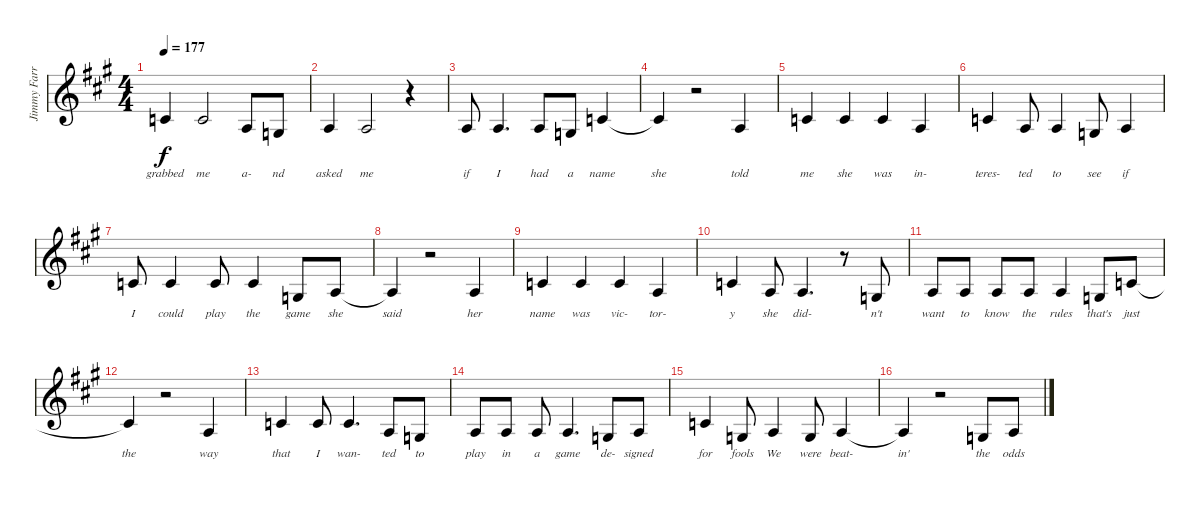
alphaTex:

\track ("Jimmy Farrar Vocals" "Jimmy Farr") {instrument lead2sawtooth}
\staff {score}
\tuning (E4 B3 G3 D3 A2 E2) {hide}
\ts (4 4)
\tempo 177
\clef g2
\ks a
1.2.4{lyrics (0 "grabbed") lyrics (1 "") lyrics (2 "") lyrics (3 "") lyrics (4 "") dy f} 1.2.2{lyrics (0 "me") lyrics (1 "") lyrics (2 "") lyrics (3 "") lyrics (4 "")} 2.3.8{lyrics (0 "a-") lyrics (1 "") lyrics (2 "") lyrics (3 "") lyrics (4 "")} 0.3.8{lyrics (0 "nd") lyrics (1 "") lyrics (2 "") lyrics (3 "") lyrics (4 "")} |
2.3.4{lyrics (0 "asked") lyrics (1 "") lyrics (2 "") lyrics (3 "") lyrics (4 "")} 2.3.2{lyrics (0 "me") lyrics (1 "") lyrics (2 "") lyrics (3 "") lyrics (4 "")} r.4 |
2.3.8{lyrics (0 "if") lyrics (1 "") lyrics (2 "") lyrics (3 "") lyrics (4 "")} 2.3.4{d lyrics (0 "I") lyrics (1 "") lyrics (2 "") lyrics (3 "") lyrics (4 "")} 2.3.8{lyrics (0 "had") lyrics (1 "") lyrics (2 "") lyrics (3 "") lyrics (4 "")} 0.3.8{lyrics (0 "a") lyrics (1 "") lyrics (2 "") lyrics (3 "") lyrics (4 "")} 1.2.4{lyrics (0 "name") lyrics (1 "") lyrics (2 "") lyrics (3 "") lyrics (4 "")} |
1.2{t}.4{lyrics (0 "she") lyrics (1 "") lyrics (2 "") lyrics (3 "") lyrics (4 "")} r.2 2.3.4{lyrics (0 "told") lyrics (1 "") lyrics (2 "") lyrics (3 "") lyrics (4 "")} |
1.2.4{lyrics (0 "me") lyrics (1 "") lyrics (2 "") lyrics (3 "") lyrics (4 "")} 1.2.4{lyrics (0 "she") lyrics (1 "") lyrics (2 "") lyrics (3 "") lyrics (4 "")} 1.2.4{lyrics (0 "was") lyrics (1 "") lyrics (2 "") lyrics (3 "") lyrics (4 "")} 2.3.4{lyrics (0 "in-") lyrics (1 "") lyrics (2 "") lyrics (3 "") lyrics (4 "")} |
1.2.4{lyrics (0 "teres-") lyrics (1 "") lyrics (2 "") lyrics (3 "") lyrics (4 "")} 2.3.8{lyrics (0 "ted") lyrics (1 "") lyrics (2 "") lyrics (3 "") lyrics (4 "")} 2.3.4{lyrics (0 "to") lyrics (1 "") lyrics (2 "") lyrics (3 "") lyrics (4 "")} 0.3.8{lyrics (0 "see") lyrics (1 "") lyrics (2 "") lyrics (3 "") lyrics (4 "")} 2.3.4{lyrics (0 "if") lyrics (1 "") lyrics (2 "") lyrics (3 "") lyrics (4 "")} |
1.2.8{lyrics (0 "I") lyrics (1 "") lyrics (2 "") lyrics (3 "") lyrics (4 "")} 1.2.4{lyrics (0 "could") lyrics (1 "") lyrics (2 "") lyrics (3 "") lyrics (4 "")} 1.2.8{lyrics (0 "play") lyrics (1 "") lyrics (2 "") lyrics (3 "") lyrics (4 "")} 1.2.4{lyrics (0 "the") lyrics (1 "") lyrics (2 "") lyrics (3 "") lyrics (4 "")} 0.3.8{lyrics (0 "game") lyrics (1 "") lyrics (2 "") lyrics (3 "") lyrics (4 "")} 2.3.8{lyrics (0 "she") lyrics (1 "") lyrics (2 "") lyrics (3 "") lyrics (4 "")} |
2.3{t}.4{lyrics (0 "said") lyrics (1 "") lyrics (2 "") lyrics (3 "") lyrics (4 "")} r.2 2.3.4{lyrics (0 "her") lyrics (1 "") lyrics (2 "") lyrics (3 "") lyrics (4 "")} |
1.2.4{lyrics (0 "name") lyrics (1 "") lyrics (2 "") lyrics (3 "") lyrics (4 "")} 1.2.4{lyrics (0 "was") lyrics (1 "") lyrics (2 "") lyrics (3 "") lyrics (4 "")} 1.2.4{lyrics (0 "vic-") lyrics (1 "") lyrics (2 "") lyrics (3 "") lyrics (4 "")} 2.3.4{lyrics (0 "tor-") lyrics (1 "") lyrics (2 "") lyrics (3 "") lyrics (4 "")} |
1.2.4{lyrics (0 "y") lyrics (1 "") lyrics (2 "") lyrics (3 "") lyrics (4 "")} 2.3.8{lyrics (0 "she") lyrics (1 "") lyrics (2 "") lyrics (3 "") lyrics (4 "")} 2.3.4{d lyrics (0 "did-") lyrics (1 "") lyrics (2 "") lyrics (3 "") lyrics (4 "")} r.8 0.3.8{lyrics (0 "n't") lyrics (1 "") lyrics (2 "") lyrics (3 "") lyrics (4 "")} |
2.3.8{lyrics (0 "want") lyrics (1 "") lyrics (2 "") lyrics (3 "") lyrics (4 "")} 2.3.8{lyrics (0 "to") lyrics (1 "") lyrics (2 "") lyrics (3 "") lyrics (4 "")} 2.3.8{lyrics (0 "know") lyrics (1 "") lyrics (2 "") lyrics (3 "") lyrics (4 "")} 2.3.8{lyrics (0 "the") lyrics (1 "") lyrics (2 "") lyrics (3 "") lyrics (4 "")} 2.3.4{lyrics (0 "rules") lyrics (1 "") lyrics (2 "") lyrics (3 "") lyrics (4 "")} 0.3.8{lyrics (0 "that's") lyrics (1 "") lyrics (2 "") lyrics (3 "") lyrics (4 "")} 1.2.8{lyrics (0 "just") lyrics (1 "") lyrics (2 "") lyrics (3 "") lyrics (4 "")} |
1.2{t}.4{lyrics (0 "the") lyrics (1 "") lyrics (2 "") lyrics (3 "") lyrics (4 "")} r.2 2.3.4{lyrics (0 "way") lyrics (1 "") lyrics (2 "") lyrics (3 "") lyrics (4 "")} |
1.2.4{lyrics (0 "that") lyrics (1 "") lyrics (2 "") lyrics (3 "") lyrics (4 "")} 1.2.8{lyrics (0 "I") lyrics (1 "") lyrics (2 "") lyrics (3 "") lyrics (4 "")} 1.2.4{d lyrics (0 "wan-") lyrics (1 "") lyrics (2 "") lyrics (3 "") lyrics (4 "")} 2.3.8{lyrics (0 "ted") lyrics (1 "") lyrics (2 "") lyrics (3 "") lyrics (4 "")} 0.3.8{lyrics (0 "to") lyrics (1 "") lyrics (2 "") lyrics (3 "") lyrics (4 "")} |
2.3.8{lyrics (0 "play") lyrics (1 "") lyrics (2 "") lyrics (3 "") lyrics (4 "")} 2.3.8{lyrics (0 "in") lyrics (1 "") lyrics (2 "") lyrics (3 "") lyrics (4 "")} 2.3.8{lyrics (0 "a") lyrics (1 "") lyrics (2 "") lyrics (3 "") lyrics (4 "")} 2.3.4{d lyrics (0 "game") lyrics (1 "") lyrics (2 "") lyrics (3 "") lyrics (4 "")} 0.3.8{lyrics (0 "de-") lyrics (1 "") lyrics (2 "") lyrics (3 "") lyrics (4 "")} 2.3.8{lyrics (0 "signed") lyrics (1 "") lyrics (2 "") lyrics (3 "") lyrics (4 "")} |
1.2.4{lyrics (0 "for") lyrics (1 "") lyrics (2 "") lyrics (3 "") lyrics (4 "")} 0.3.8{lyrics (0 "fools") lyrics (1 "") lyrics (2 "") lyrics (3 "") lyrics (4 "")} 2.3.4{lyrics (0 "We") lyrics (1 "") lyrics (2 "") lyrics (3 "") lyrics (4 "")} 0.3.8{lyrics (0 "were") lyrics (1 "") lyrics (2 "") lyrics (3 "") lyrics (4 "")} 2.3.4{lyrics (0 "beat-") lyrics (1 "") lyrics (2 "") lyrics (3 "") lyrics (4 "")} |
2.3{t}.4{lyrics (0 "in'") lyrics (1 "") lyrics (2 "") lyrics (3 "") lyrics (4 "")} r.2 0.3.8{lyrics (0 "the") lyrics (1 "") lyrics (2 "") lyrics (3 "") lyrics (4 "")} 2.3.8{lyrics (0 "odds") lyrics (1 "") lyrics (2 "") lyrics (3 "") lyrics (4 "")}
